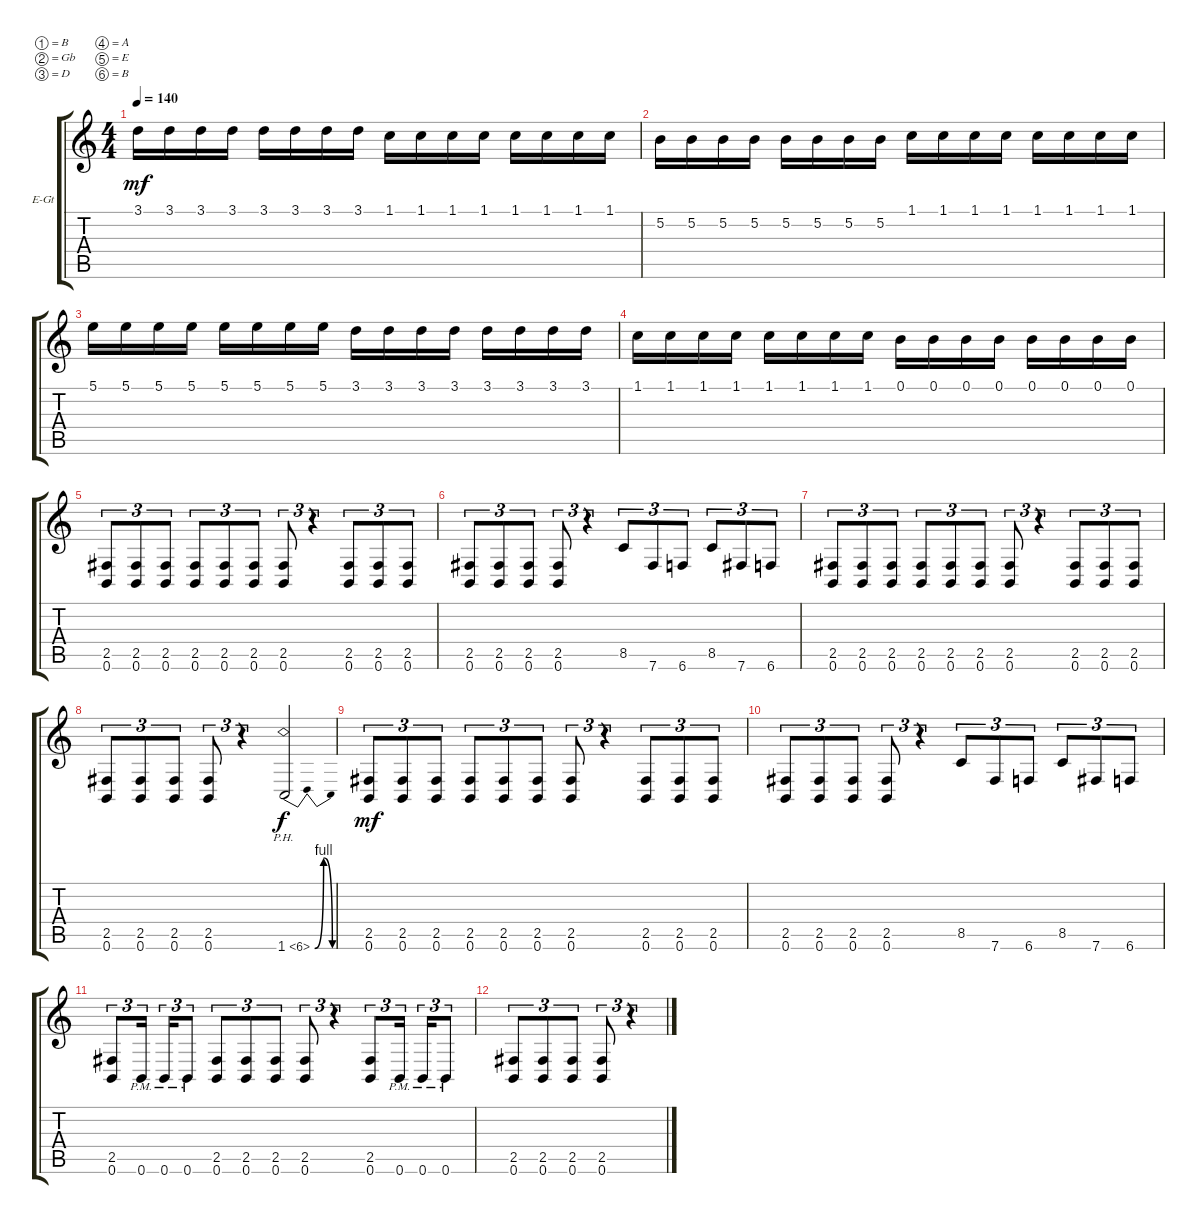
\bracketExtendMode groupsimilarinstruments
\firstSystemTrackNameOrientation horizontal
\otherSystemsTrackNameOrientation horizontal
\track ("Electric Guitar 1" "E-Gt") {instrument distortionguitar}
\staff {score tabs}
\tuning (B3 Gb3 D3 A2 E2 B1)
\ts (4 4)
\tempo 140
\clef g2
\ks c
3.1.16{dy mf} 3.1.16 3.1.16 3.1.16 3.1.16 3.1.16 3.1.16 3.1.16 1.1.16 1.1.16 1.1.16 1.1.16 1.1.16 1.1.16 1.1.16 1.1.16 |
5.2.16 5.2.16 5.2.16 5.2.16 5.2.16 5.2.16 5.2.16 5.2.16 1.1.16 1.1.16 1.1.16 1.1.16 1.1.16 1.1.16 1.1.16 1.1.16 |
5.1.16 5.1.16 5.1.16 5.1.16 5.1.16 5.1.16 5.1.16 5.1.16 3.1.16 3.1.16 3.1.16 3.1.16 3.1.16 3.1.16 3.1.16 3.1.16 |
1.1.16 1.1.16 1.1.16 1.1.16 1.1.16 1.1.16 1.1.16 1.1.16 0.1.16 0.1.16 0.1.16 0.1.16 0.1.16 0.1.16 0.1.16 0.1.16 |
(0.6 2.5).8{tu (3 2)} (0.6 2.5).8{tu (3 2)} (0.6 2.5).8{tu (3 2)} (0.6 2.5).8{tu (3 2)} (0.6 2.5).8{tu (3 2)} (0.6 2.5).8{tu (3 2)} (0.6 2.5).8{tu (3 2)} r.4{tu (3 2)} (0.6 2.5).8{tu (3 2)} (0.6 2.5).8{tu (3 2)} (0.6 2.5).8{tu (3 2)} |
(0.6 2.5).8{tu (3 2)} (2.5 0.6).8{tu (3 2)} (2.5 0.6).8{tu (3 2)} (2.5 0.6).8{tu (3 2)} r.4{tu (3 2)} 8.5.8{tu (3 2)} 7.6.8{tu (3 2)} 6.6.8{tu (3 2)} 8.5.8{tu (3 2)} 7.6.8{tu (3 2)} 6.6.8{tu (3 2)} |
(0.6 2.5).8{tu (3 2)} (0.6 2.5).8{tu (3 2)} (0.6 2.5).8{tu (3 2)} (0.6 2.5).8{tu (3 2)} (0.6 2.5).8{tu (3 2)} (0.6 2.5).8{tu (3 2)} (0.6 2.5).8{tu (3 2)} r.4{tu (3 2)} (0.6 2.5).8{tu (3 2)} (0.6 2.5).8{tu (3 2)} (0.6 2.5).8{tu (3 2)} |
(0.6 2.5).8{tu (3 2)} (2.5 0.6).8{tu (3 2)} (2.5 0.6).8{tu (3 2)} (2.5 0.6).8{tu (3 2)} r.4{tu (3 2)} 1.6{be (bendrelease 0 0 17.4 4 29.4 4 48 0) ph 5}.2{dy f} |
(0.6 2.5).8{tu (3 2) dy mf} (0.6 2.5).8{tu (3 2)} (0.6 2.5).8{tu (3 2)} (0.6 2.5).8{tu (3 2)} (0.6 2.5).8{tu (3 2)} (0.6 2.5).8{tu (3 2)} (0.6 2.5).8{tu (3 2)} r.4{tu (3 2)} (0.6 2.5).8{tu (3 2)} (0.6 2.5).8{tu (3 2)} (0.6 2.5).8{tu (3 2)} |
(0.6 2.5).8{tu (3 2)} (2.5 0.6).8{tu (3 2)} (2.5 0.6).8{tu (3 2)} (2.5 0.6).8{tu (3 2)} r.4{tu (3 2)} 8.5.8{tu (3 2)} 7.6.8{tu (3 2)} 6.6.8{tu (3 2)} 8.5.8{tu (3 2)} 7.6.8{tu (3 2)} 6.6.8{tu (3 2)} |
(0.6 2.5).8{tu (3 2)} 0.6{pm}.16{tu (3 2)} 0.6{pm}.16{tu (3 2)} 0.6{pm}.8{tu (3 2)} (0.6 2.5).8{tu (3 2)} (0.6 2.5).8{tu (3 2)} (0.6 2.5).8{tu (3 2)} (0.6 2.5).8{tu (3 2)} r.4{tu (3 2)} (0.6 2.5).8{tu (3 2)} 0.6{pm}.16{tu (3 2)} 0.6{pm}.16{tu (3 2)} 0.6{pm}.8{tu (3 2)} |
(0.6 2.5).8{tu (3 2)} (0.6 2.5).8{tu (3 2)} (0.6 2.5).8{tu (3 2)} (0.6 2.5).8{tu (3 2)} r.4{tu (3 2)}
